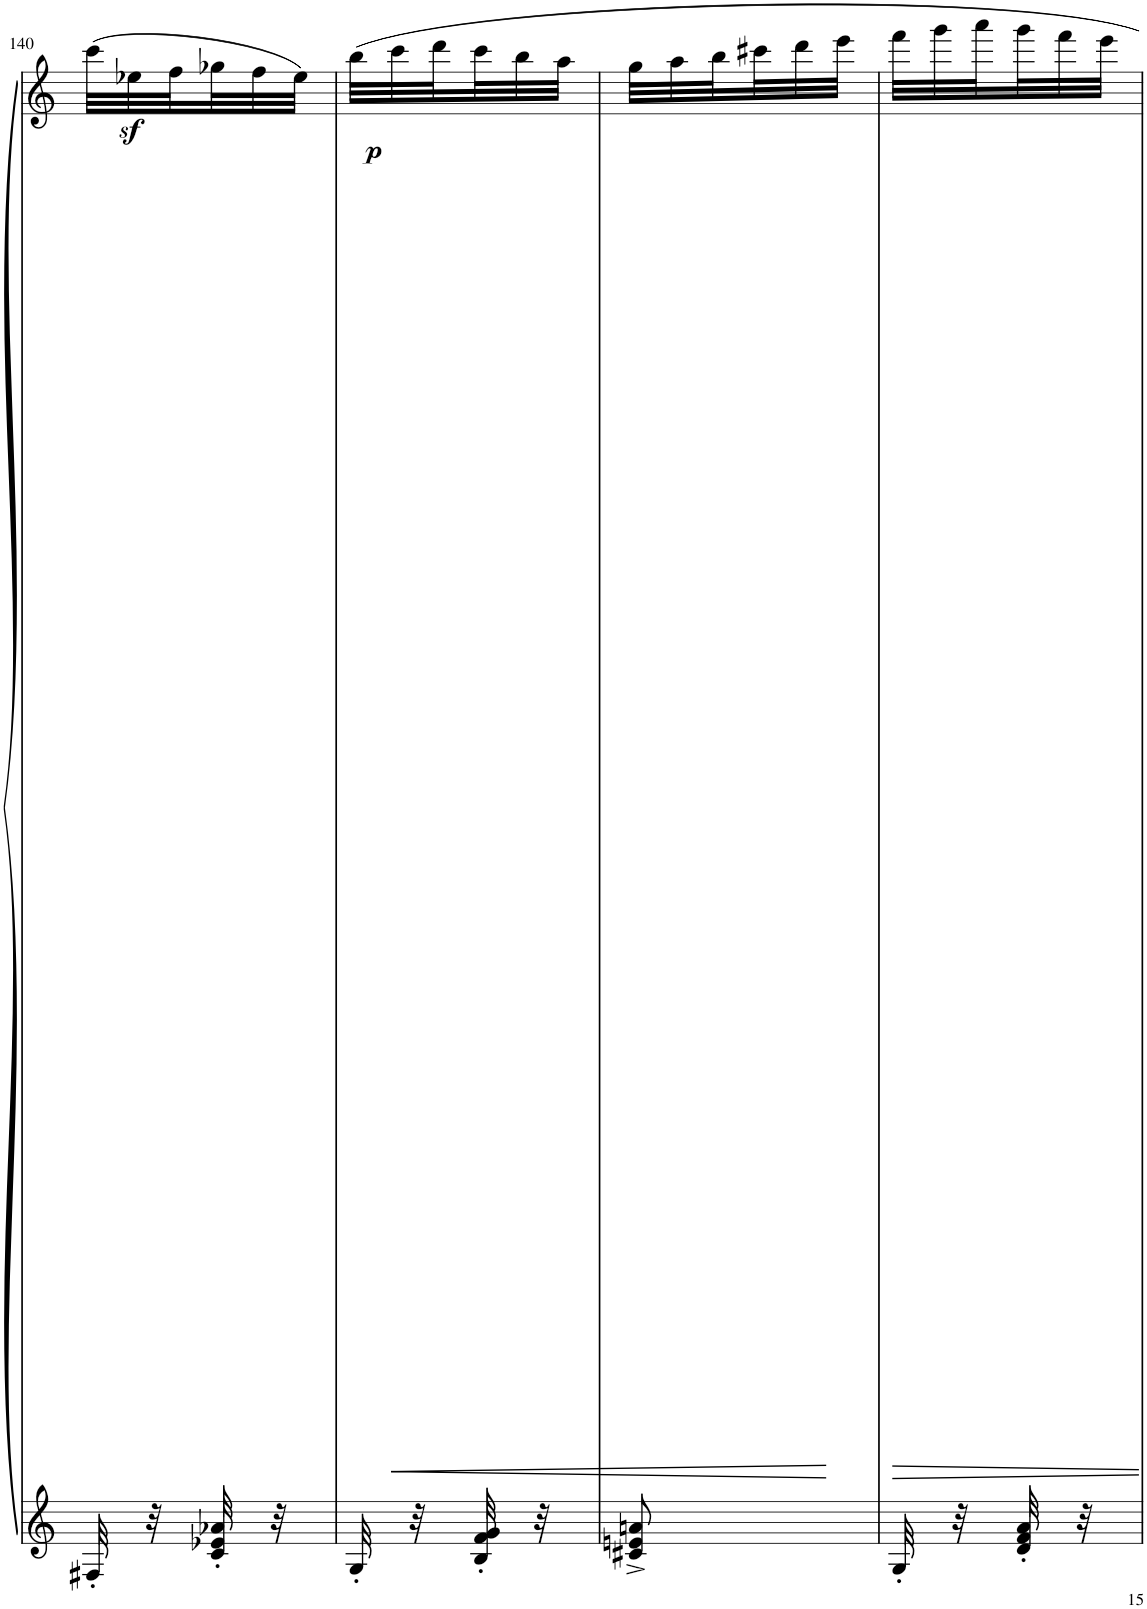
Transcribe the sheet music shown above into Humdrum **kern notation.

**kern	**kern	**dynam
*part1	*part1	*part1
*staff2	*staff1	*staff1/2
*I"Piano	*	*
*I'Pno	*	*
!!LO:PB:g=z
*clefG2	*clefG2	*
*k[]	*k[]	*
*M2/16	*M2/16	*
*	*Xtuplet	*
=140	=140	=140
32F#X'/	(48cccz<\LLL	.
.	48ee-X\	.
32r	.	.
.	48ff\	.
32c/' 32e-X/' 32a-X/'	48gg-X\	.
.	48ff\	.
32r	.	.
.	48ee-\JJJ)	.
=141	=141	=141
!	!	!LO:DY:b
32G'/	48bb\LLL	p
!	!	!LO:HP:b
.	48ccc\	<
32r	.	.
.	48ddd\	.
32B/' 32f/' 32g/'	48ccc\	.
.	48bb\	.
32r	.	.
.	48aa\JJJ	.
=142	=142	=142
8c#X/^ 8en/^ 8an/^	48gg\LLL	.
.	48aa\	.
.	48bb\	.
.	48ccc#X\	.
.	48ddd\	.
.	48eee\JJJ	[
=143	=143	=143
32G'/	48fff\LLL	.
.	48ggg\	.
32r	.	.
.	48aaa\	.
32d/' 32f/' 32a/'	48ggg\	.
.	48fff\	.
32r	.	.
.	48eee\JJJ	.
=	=	=
*-	*-	*-
